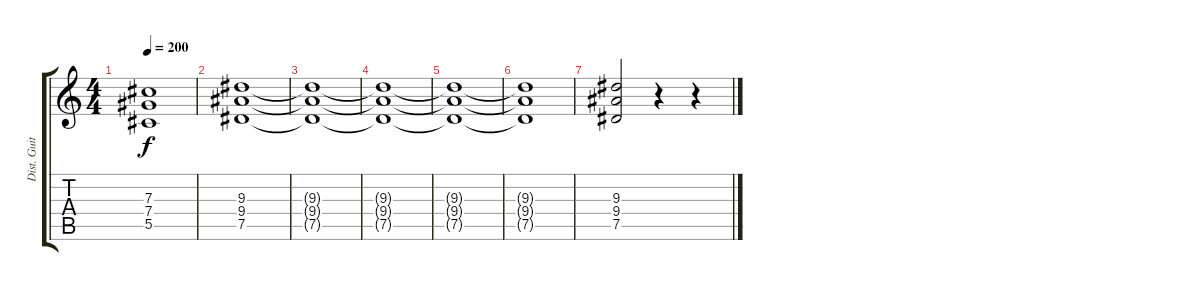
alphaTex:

\track ("Dist. Guitar 2" "Dist. Guit") {instrument distortionguitar}
\staff {score tabs}
\tuning (Eb4 Bb3 Gb3 Db3 Ab2 Eb2) {hide}
\ts (4 4)
\tempo 200
\clef g2
\ks c
(7.3{t} 7.4{t} 5.5{t}).1{dy f} |
(9.3 9.4 7.5).1 |
(9.3{t} 9.4{t} 7.5{t}).1 |
(9.3{t} 9.4{t} 7.5{t}).1 |
(9.3{t} 9.4{t} 7.5{t}).1 |
(9.3{t} 9.4{t} 7.5{t}).1 |
(9.3 9.4 7.5).2 r.4 r.4
